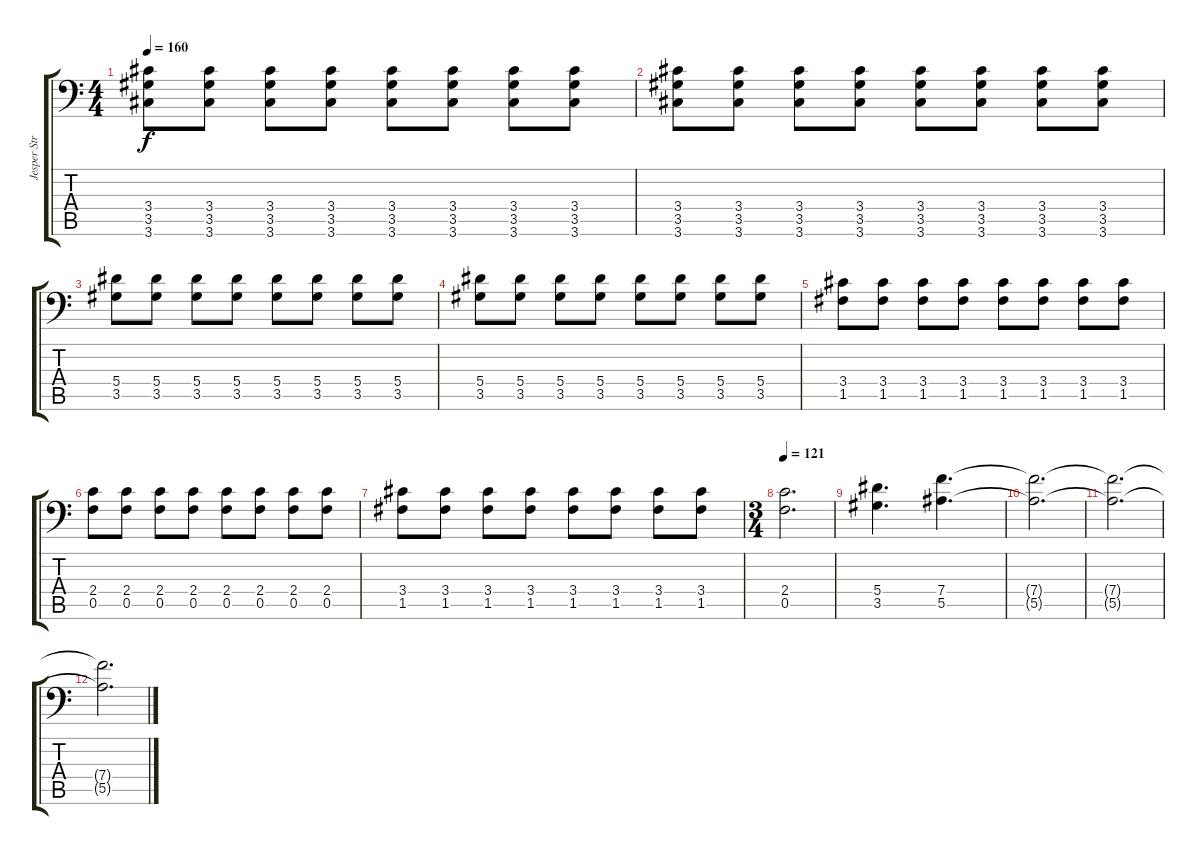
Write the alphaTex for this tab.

\track ("Jesper Strömblad" "Jesper Str") {instrument distortionguitar}
\staff {score tabs}
\tuning (C4 G3 Eb3 Bb2 F2 Bb1) {hide}
\ts (4 4)
\tempo 160
\clef f4
\ks c
(3.4 3.5 3.6).8{dy f} (3.4 3.5 3.6).8 (3.4 3.5 3.6).8 (3.4 3.5 3.6).8 (3.4 3.5 3.6).8 (3.4 3.5 3.6).8 (3.4 3.5 3.6).8 (3.4 3.5 3.6).8 |
(3.4 3.5 3.6).8 (3.4 3.5 3.6).8 (3.4 3.5 3.6).8 (3.4 3.5 3.6).8 (3.4 3.5 3.6).8 (3.4 3.5 3.6).8 (3.4 3.5 3.6).8 (3.4 3.5 3.6).8 |
(5.4 3.5).8 (5.4 3.5).8 (5.4 3.5).8 (5.4 3.5).8 (5.4 3.5).8 (5.4 3.5).8 (5.4 3.5).8 (5.4 3.5).8 |
(5.4 3.5).8 (5.4 3.5).8 (5.4 3.5).8 (5.4 3.5).8 (5.4 3.5).8 (5.4 3.5).8 (5.4 3.5).8 (5.4 3.5).8 |
(3.4 1.5).8 (3.4 1.5).8 (3.4 1.5).8 (3.4 1.5).8 (3.4 1.5).8 (3.4 1.5).8 (3.4 1.5).8 (3.4 1.5).8 |
(2.4 0.5).8 (2.4 0.5).8 (2.4 0.5).8 (2.4 0.5).8 (2.4 0.5).8 (2.4 0.5).8 (2.4 0.5).8 (2.4 0.5).8 |
(3.4 1.5).8 (3.4 1.5).8 (3.4 1.5).8 (3.4 1.5).8 (3.4 1.5).8 (3.4 1.5).8 (3.4 1.5).8 (3.4 1.5).8 |
\ts (3 4)
\tempo 121
(2.4 0.5).2{d balance 8} |
(5.4 3.5).4{d} (7.4 5.5).4{d} |
(7.4{t} 5.5{t}).2{d} |
(7.4{t} 5.5{t}).2{d} |
(7.4{t} 5.5{t}).2{d}
